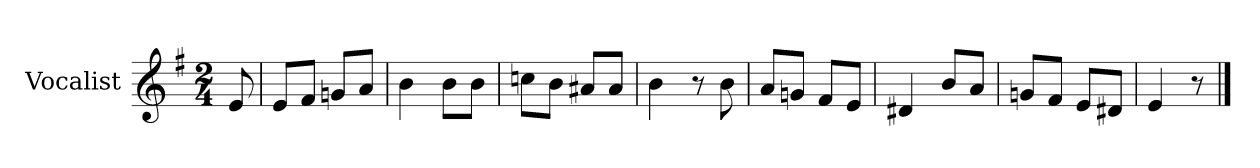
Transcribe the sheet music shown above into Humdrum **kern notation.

**kern
*part1
*staff1
*I"Vocalist
*k[f#]
*e:
*M2/4
=
8e
=1
8eL
8f#J
8gnL
8aJ
=2
4b
8bL
8bJ
=3
8ccnL
8bJ
8a#XL
8a#J
=4
4b
8r
8b
=5
8aL
8gnJ
8f#L
8eJ
=6
4d#X
8bL
8aJ
=7
8gnL
8f#J
8eL
8d#XJ
=8
4e
8r
==
*-
